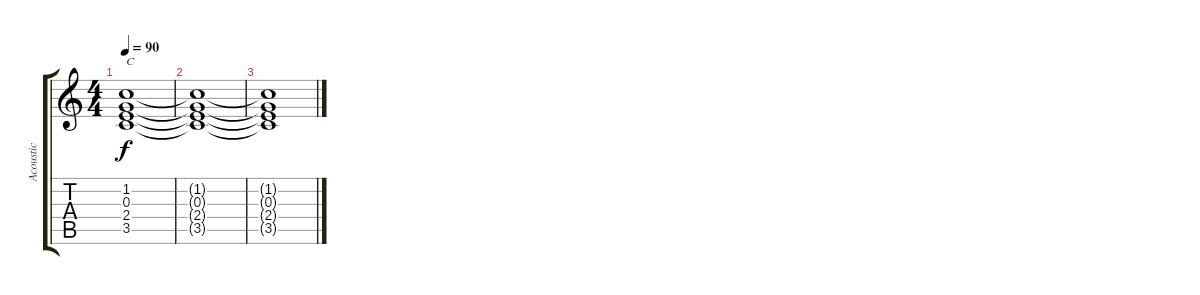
\track ("Acoustic" "Acoustic") {instrument acousticguitarsteel}
\staff {score tabs}
\tuning (E4 B3 G3 D3 A2 E2) {hide}
\ts (4 4)
\tempo 90
\clef g2
\ks c
(1.2 0.3 2.4 3.5).1{txt "C" dy f} |
(1.2{t} 0.3{t} 2.4{t} 3.5{t}).1 |
(1.2{t} 0.3{t} 2.4{t} 3.5{t}).1
